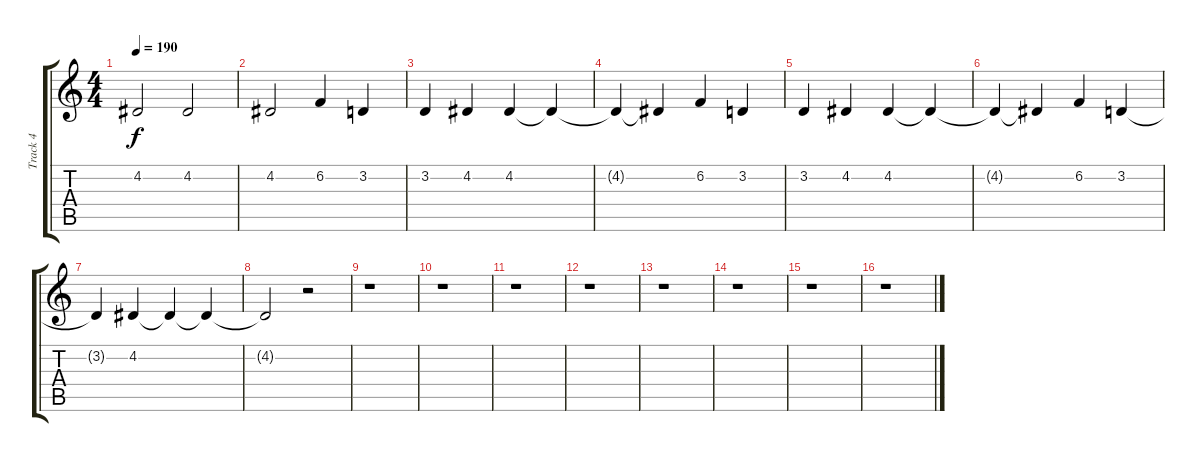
\track ("Track 4" "Track 4") {instrument viola}
\staff {score tabs}
\tuning (E4 B3 G3 D3 A2 D2) {hide}
\ts (4 4)
\tempo 190
\clef g2
\ks c
4.2.2{dy f} 4.2.2 |
4.2.2 6.2.4 3.2.4 |
3.2.4 4.2.4 4.2.4 4.2{t}.4 |
4.2{t}.4 4.2{t}.4 6.2.4 3.2.4 |
3.2.4 4.2.4 4.2.4 4.2{t}.4 |
4.2{t}.4 4.2{t}.4 6.2.4 3.2.4 |
3.2{t}.4 4.2.4 4.2{t}.4 4.2{t}.4 |
4.2{t}.2 r.2 |
r.1 |
r.1 |
r.1 |
r.1 |
r.1 |
r.1 |
r.1 |
r.1
